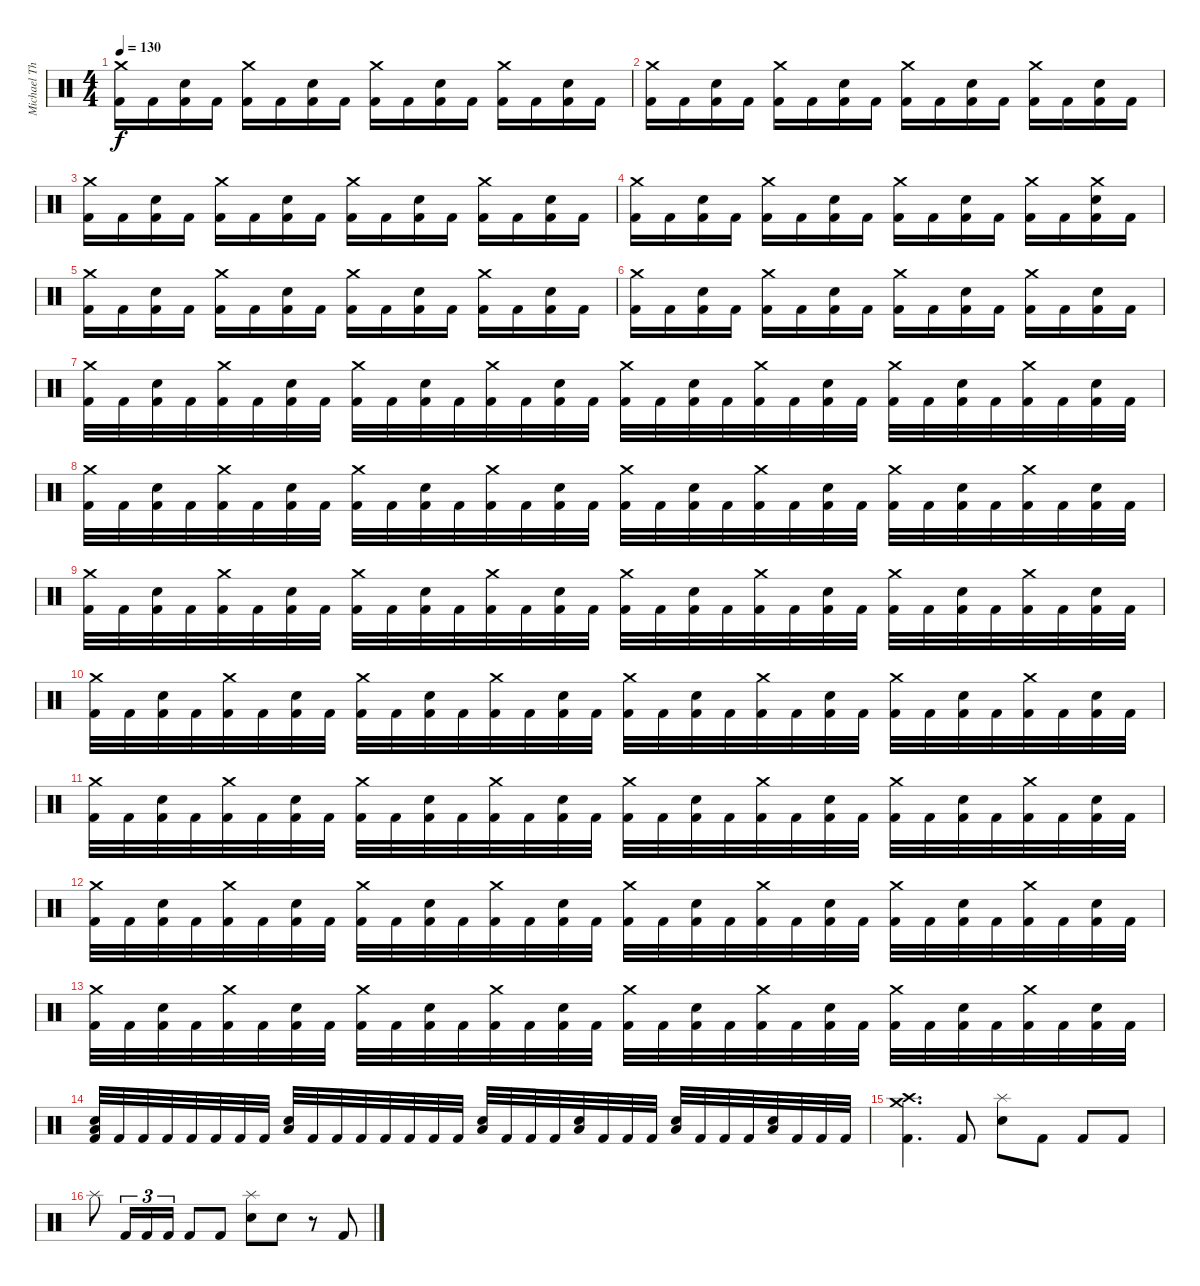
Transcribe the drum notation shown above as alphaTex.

\track ("Michael Thomas" "Michael Th") {instrument percussion}
\staff {score}
\articulation defaults
\ts (4 4)
\tempo 130
\clef neutral
\ks c
("Crash medium (hit)" "Kick (hit) 2").16{dy f} "Kick (hit) 2".16 ("Electric Snare (hit)" "Kick (hit) 2").16 "Kick (hit) 2".16 ("Crash medium (hit)" "Kick (hit) 2").16 "Kick (hit) 2".16 ("Electric Snare (hit)" "Kick (hit) 2").16 "Kick (hit) 2".16 ("Crash medium (hit)" "Kick (hit) 2").16 "Kick (hit) 2".16 ("Electric Snare (hit)" "Kick (hit) 2").16 "Kick (hit) 2".16 ("Crash medium (hit)" "Kick (hit) 2").16 "Kick (hit) 2".16 ("Electric Snare (hit)" "Kick (hit) 2").16 "Kick (hit) 2".16 |
("Crash medium (hit)" "Kick (hit) 2").16 "Kick (hit) 2".16 ("Electric Snare (hit)" "Kick (hit) 2").16 "Kick (hit) 2".16 ("Crash medium (hit)" "Kick (hit) 2").16 "Kick (hit) 2".16 ("Electric Snare (hit)" "Kick (hit) 2").16 "Kick (hit) 2".16 ("Crash medium (hit)" "Kick (hit) 2").16 "Kick (hit) 2".16 ("Electric Snare (hit)" "Kick (hit) 2").16 "Kick (hit) 2".16 ("Crash medium (hit)" "Kick (hit) 2").16 "Kick (hit) 2".16 ("Electric Snare (hit)" "Kick (hit) 2").16 "Kick (hit) 2".16 |
("Crash medium (hit)" "Kick (hit) 2").16 "Kick (hit) 2".16 ("Electric Snare (hit)" "Kick (hit) 2").16 "Kick (hit) 2".16 ("Crash medium (hit)" "Kick (hit) 2").16 "Kick (hit) 2".16 ("Electric Snare (hit)" "Kick (hit) 2").16 "Kick (hit) 2".16 ("Crash medium (hit)" "Kick (hit) 2").16 "Kick (hit) 2".16 ("Electric Snare (hit)" "Kick (hit) 2").16 "Kick (hit) 2".16 ("Crash medium (hit)" "Kick (hit) 2").16 "Kick (hit) 2".16 ("Electric Snare (hit)" "Kick (hit) 2").16 "Kick (hit) 2".16 |
("Crash medium (hit)" "Kick (hit) 2").16 "Kick (hit) 2".16 ("Electric Snare (hit)" "Kick (hit) 2").16 "Kick (hit) 2".16 ("Crash medium (hit)" "Kick (hit) 2").16 "Kick (hit) 2".16 ("Electric Snare (hit)" "Kick (hit) 2").16 "Kick (hit) 2".16 ("Crash medium (hit)" "Kick (hit) 2").16 "Kick (hit) 2".16 ("Electric Snare (hit)" "Kick (hit) 2").16 "Kick (hit) 2".16 ("Crash medium (hit)" "Kick (hit) 2").16 "Kick (hit) 2".16 ("Crash medium (hit)" "Electric Snare (hit)" "Kick (hit) 2").16 "Kick (hit) 2".16 |
("Crash medium (hit)" "Kick (hit) 2").16 "Kick (hit) 2".16 ("Electric Snare (hit)" "Kick (hit) 2").16 "Kick (hit) 2".16 ("Crash medium (hit)" "Kick (hit) 2").16 "Kick (hit) 2".16 ("Electric Snare (hit)" "Kick (hit) 2").16 "Kick (hit) 2".16 ("Crash medium (hit)" "Kick (hit) 2").16 "Kick (hit) 2".16 ("Electric Snare (hit)" "Kick (hit) 2").16 "Kick (hit) 2".16 ("Crash medium (hit)" "Kick (hit) 2").16 "Kick (hit) 2".16 ("Electric Snare (hit)" "Kick (hit) 2").16 "Kick (hit) 2".16 |
("Crash medium (hit)" "Kick (hit) 2").16 "Kick (hit) 2".16 ("Electric Snare (hit)" "Kick (hit) 2").16 "Kick (hit) 2".16 ("Crash medium (hit)" "Kick (hit) 2").16 "Kick (hit) 2".16 ("Electric Snare (hit)" "Kick (hit) 2").16 "Kick (hit) 2".16 ("Crash medium (hit)" "Kick (hit) 2").16 "Kick (hit) 2".16 ("Electric Snare (hit)" "Kick (hit) 2").16 "Kick (hit) 2".16 ("Crash medium (hit)" "Kick (hit) 2").16 "Kick (hit) 2".16 ("Electric Snare (hit)" "Kick (hit) 2").16 "Kick (hit) 2".16 |
("Crash medium (hit)" "Kick (hit) 2").32 "Kick (hit) 2".32 ("Electric Snare (hit)" "Kick (hit) 2").32 "Kick (hit) 2".32 ("Crash medium (hit)" "Kick (hit) 2").32 "Kick (hit) 2".32 ("Electric Snare (hit)" "Kick (hit) 2").32 "Kick (hit) 2".32 ("Crash medium (hit)" "Kick (hit) 2").32 "Kick (hit) 2".32 ("Electric Snare (hit)" "Kick (hit) 2").32 "Kick (hit) 2".32 ("Crash medium (hit)" "Kick (hit) 2").32 "Kick (hit) 2".32 ("Electric Snare (hit)" "Kick (hit) 2").32 "Kick (hit) 2".32 ("Crash medium (hit)" "Kick (hit) 2").32 "Kick (hit) 2".32 ("Electric Snare (hit)" "Kick (hit) 2").32 "Kick (hit) 2".32 ("Crash medium (hit)" "Kick (hit) 2").32 "Kick (hit) 2".32 ("Electric Snare (hit)" "Kick (hit) 2").32 "Kick (hit) 2".32 ("Crash medium (hit)" "Kick (hit) 2").32 "Kick (hit) 2".32 ("Electric Snare (hit)" "Kick (hit) 2").32 "Kick (hit) 2".32 ("Crash medium (hit)" "Kick (hit) 2").32 "Kick (hit) 2".32 ("Electric Snare (hit)" "Kick (hit) 2").32 "Kick (hit) 2".32 |
("Crash medium (hit)" "Kick (hit) 2").32 "Kick (hit) 2".32 ("Electric Snare (hit)" "Kick (hit) 2").32 "Kick (hit) 2".32 ("Crash medium (hit)" "Kick (hit) 2").32 "Kick (hit) 2".32 ("Electric Snare (hit)" "Kick (hit) 2").32 "Kick (hit) 2".32 ("Crash medium (hit)" "Kick (hit) 2").32 "Kick (hit) 2".32 ("Electric Snare (hit)" "Kick (hit) 2").32 "Kick (hit) 2".32 ("Crash medium (hit)" "Kick (hit) 2").32 "Kick (hit) 2".32 ("Electric Snare (hit)" "Kick (hit) 2").32 "Kick (hit) 2".32 ("Crash medium (hit)" "Kick (hit) 2").32 "Kick (hit) 2".32 ("Electric Snare (hit)" "Kick (hit) 2").32 "Kick (hit) 2".32 ("Crash medium (hit)" "Kick (hit) 2").32 "Kick (hit) 2".32 ("Electric Snare (hit)" "Kick (hit) 2").32 "Kick (hit) 2".32 ("Crash medium (hit)" "Kick (hit) 2").32 "Kick (hit) 2".32 ("Electric Snare (hit)" "Kick (hit) 2").32 "Kick (hit) 2".32 ("Crash medium (hit)" "Kick (hit) 2").32 "Kick (hit) 2".32 ("Electric Snare (hit)" "Kick (hit) 2").32 "Kick (hit) 2".32 |
("Crash medium (hit)" "Kick (hit) 2").32 "Kick (hit) 2".32 ("Electric Snare (hit)" "Kick (hit) 2").32 "Kick (hit) 2".32 ("Crash medium (hit)" "Kick (hit) 2").32 "Kick (hit) 2".32 ("Electric Snare (hit)" "Kick (hit) 2").32 "Kick (hit) 2".32 ("Crash medium (hit)" "Kick (hit) 2").32 "Kick (hit) 2".32 ("Electric Snare (hit)" "Kick (hit) 2").32 "Kick (hit) 2".32 ("Crash medium (hit)" "Kick (hit) 2").32 "Kick (hit) 2".32 ("Electric Snare (hit)" "Kick (hit) 2").32 "Kick (hit) 2".32 ("Crash medium (hit)" "Kick (hit) 2").32 "Kick (hit) 2".32 ("Electric Snare (hit)" "Kick (hit) 2").32 "Kick (hit) 2".32 ("Crash medium (hit)" "Kick (hit) 2").32 "Kick (hit) 2".32 ("Electric Snare (hit)" "Kick (hit) 2").32 "Kick (hit) 2".32 ("Crash medium (hit)" "Kick (hit) 2").32 "Kick (hit) 2".32 ("Electric Snare (hit)" "Kick (hit) 2").32 "Kick (hit) 2".32 ("Crash medium (hit)" "Kick (hit) 2").32 "Kick (hit) 2".32 ("Electric Snare (hit)" "Kick (hit) 2").32 "Kick (hit) 2".32 |
("Crash medium (hit)" "Kick (hit) 2").32 "Kick (hit) 2".32 ("Electric Snare (hit)" "Kick (hit) 2").32 "Kick (hit) 2".32 ("Crash medium (hit)" "Kick (hit) 2").32 "Kick (hit) 2".32 ("Electric Snare (hit)" "Kick (hit) 2").32 "Kick (hit) 2".32 ("Crash medium (hit)" "Kick (hit) 2").32 "Kick (hit) 2".32 ("Electric Snare (hit)" "Kick (hit) 2").32 "Kick (hit) 2".32 ("Crash medium (hit)" "Kick (hit) 2").32 "Kick (hit) 2".32 ("Electric Snare (hit)" "Kick (hit) 2").32 "Kick (hit) 2".32 ("Crash medium (hit)" "Kick (hit) 2").32 "Kick (hit) 2".32 ("Electric Snare (hit)" "Kick (hit) 2").32 "Kick (hit) 2".32 ("Crash medium (hit)" "Kick (hit) 2").32 "Kick (hit) 2".32 ("Electric Snare (hit)" "Kick (hit) 2").32 "Kick (hit) 2".32 ("Crash medium (hit)" "Kick (hit) 2").32 "Kick (hit) 2".32 ("Electric Snare (hit)" "Kick (hit) 2").32 "Kick (hit) 2".32 ("Crash medium (hit)" "Kick (hit) 2").32 "Kick (hit) 2".32 ("Electric Snare (hit)" "Kick (hit) 2").32 "Kick (hit) 2".32 |
("Crash medium (hit)" "Kick (hit) 2").32 "Kick (hit) 2".32 ("Electric Snare (hit)" "Kick (hit) 2").32 "Kick (hit) 2".32 ("Crash medium (hit)" "Kick (hit) 2").32 "Kick (hit) 2".32 ("Electric Snare (hit)" "Kick (hit) 2").32 "Kick (hit) 2".32 ("Crash medium (hit)" "Kick (hit) 2").32 "Kick (hit) 2".32 ("Electric Snare (hit)" "Kick (hit) 2").32 "Kick (hit) 2".32 ("Crash medium (hit)" "Kick (hit) 2").32 "Kick (hit) 2".32 ("Electric Snare (hit)" "Kick (hit) 2").32 "Kick (hit) 2".32 ("Crash medium (hit)" "Kick (hit) 2").32 "Kick (hit) 2".32 ("Electric Snare (hit)" "Kick (hit) 2").32 "Kick (hit) 2".32 ("Crash medium (hit)" "Kick (hit) 2").32 "Kick (hit) 2".32 ("Electric Snare (hit)" "Kick (hit) 2").32 "Kick (hit) 2".32 ("Crash medium (hit)" "Kick (hit) 2").32 "Kick (hit) 2".32 ("Electric Snare (hit)" "Kick (hit) 2").32 "Kick (hit) 2".32 ("Crash medium (hit)" "Kick (hit) 2").32 "Kick (hit) 2".32 ("Electric Snare (hit)" "Kick (hit) 2").32 "Kick (hit) 2".32 |
("Crash medium (hit)" "Kick (hit) 2").32 "Kick (hit) 2".32 ("Electric Snare (hit)" "Kick (hit) 2").32 "Kick (hit) 2".32 ("Crash medium (hit)" "Kick (hit) 2").32 "Kick (hit) 2".32 ("Electric Snare (hit)" "Kick (hit) 2").32 "Kick (hit) 2".32 ("Crash medium (hit)" "Kick (hit) 2").32 "Kick (hit) 2".32 ("Electric Snare (hit)" "Kick (hit) 2").32 "Kick (hit) 2".32 ("Crash medium (hit)" "Kick (hit) 2").32 "Kick (hit) 2".32 ("Electric Snare (hit)" "Kick (hit) 2").32 "Kick (hit) 2".32 ("Crash medium (hit)" "Kick (hit) 2").32 "Kick (hit) 2".32 ("Electric Snare (hit)" "Kick (hit) 2").32 "Kick (hit) 2".32 ("Crash medium (hit)" "Kick (hit) 2").32 "Kick (hit) 2".32 ("Electric Snare (hit)" "Kick (hit) 2").32 "Kick (hit) 2".32 ("Crash medium (hit)" "Kick (hit) 2").32 "Kick (hit) 2".32 ("Electric Snare (hit)" "Kick (hit) 2").32 "Kick (hit) 2".32 ("Crash medium (hit)" "Kick (hit) 2").32 "Kick (hit) 2".32 ("Electric Snare (hit)" "Kick (hit) 2").32 "Kick (hit) 2".32 |
("Crash medium (hit)" "Kick (hit) 2").32 "Kick (hit) 2".32 ("Electric Snare (hit)" "Kick (hit) 2").32 "Kick (hit) 2".32 ("Crash medium (hit)" "Kick (hit) 2").32 "Kick (hit) 2".32 ("Electric Snare (hit)" "Kick (hit) 2").32 "Kick (hit) 2".32 ("Crash medium (hit)" "Kick (hit) 2").32 "Kick (hit) 2".32 ("Electric Snare (hit)" "Kick (hit) 2").32 "Kick (hit) 2".32 ("Crash medium (hit)" "Kick (hit) 2").32 "Kick (hit) 2".32 ("Electric Snare (hit)" "Kick (hit) 2").32 "Kick (hit) 2".32 ("Crash medium (hit)" "Kick (hit) 2").32 "Kick (hit) 2".32 ("Electric Snare (hit)" "Kick (hit) 2").32 "Kick (hit) 2".32 ("Crash medium (hit)" "Kick (hit) 2").32 "Kick (hit) 2".32 ("Electric Snare (hit)" "Kick (hit) 2").32 "Kick (hit) 2".32 ("Crash medium (hit)" "Kick (hit) 2").32 "Kick (hit) 2".32 ("Electric Snare (hit)" "Kick (hit) 2").32 "Kick (hit) 2".32 ("Crash medium (hit)" "Kick (hit) 2").32 "Kick (hit) 2".32 ("Electric Snare (hit)" "Kick (hit) 2").32 "Kick (hit) 2".32 |
("Low Floor Tom (hit)" "Electric Snare (hit)" "Kick (hit) 2").32 "Kick (hit) 2".32 "Kick (hit) 2".32 "Kick (hit) 2".32 "Kick (hit) 2".32 "Kick (hit) 2".32 "Kick (hit) 2".32 "Kick (hit) 2".32 ("Low Floor Tom (hit)" "Electric Snare (hit)").32 "Kick (hit) 2".32 "Kick (hit) 2".32 "Kick (hit) 2".32 "Kick (hit) 2".32 "Kick (hit) 2".32 "Kick (hit) 2".32 "Kick (hit) 2".32 ("Low Floor Tom (hit)" "Electric Snare (hit)").32 "Kick (hit) 2".32 "Kick (hit) 2".32 "Kick (hit) 2".32 ("Low Floor Tom (hit)" "Electric Snare (hit)").32 "Kick (hit) 2".32 "Kick (hit) 2".32 "Kick (hit) 2".32 ("Low Floor Tom (hit)" "Electric Snare (hit)").32 "Kick (hit) 2".32 "Kick (hit) 2".32 "Kick (hit) 2".32 ("Low Floor Tom (hit)" "Electric Snare (hit)").32 "Kick (hit) 2".32 "Kick (hit) 2".32 "Kick (hit) 2".32 |
("Crash medium (hit)" "Crash high (hit)" "Kick (hit) 2").4{d} "Kick (hit) 2".8 ("Splash (hit)" "Electric Snare (hit)").8 "Kick (hit) 2".8 "Kick (hit) 2".8 "Kick (hit) 2".8 |
"Splash (hit)".8 "Kick (hit) 2".16{tu (3 2)} "Kick (hit) 2".16{tu (3 2)} "Kick (hit) 2".16{tu (3 2)} "Kick (hit) 2".8 "Kick (hit) 2".8 ("Splash (hit)" "Electric Snare (hit)").8 "Electric Snare (hit)".8 r.8 "Kick (hit) 2".8
